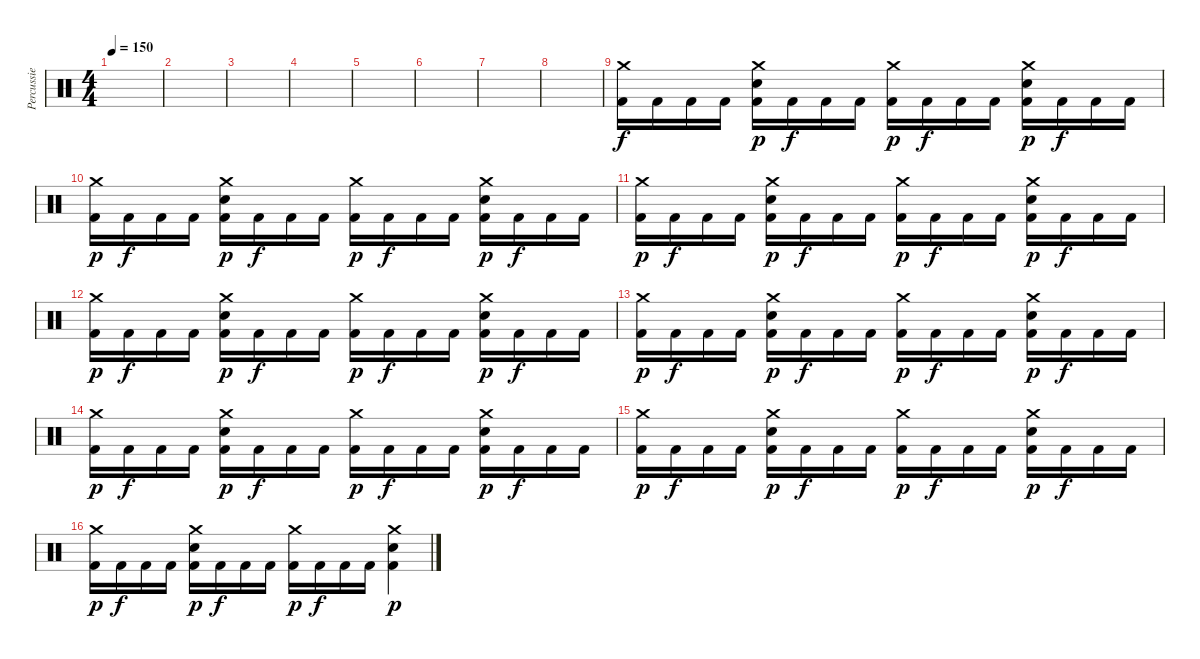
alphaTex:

\track ("Percussie" "Percussie") {instrument percussion}
\staff {score}
\articulation defaults
\ts (4 4)
\tempo 150
\clef neutral
\ks c
|
|
|
|
|
|
|
|
("Crash medium (hit)" "Kick (hit) 2").16 "Kick (hit) 2".16{dy f} "Kick (hit) 2".16 "Kick (hit) 2".16 ("Crash medium (hit)" "Electric Snare (hit)" "Kick (hit) 2").16{dy p} "Kick (hit) 2".16{dy f} "Kick (hit) 2".16 "Kick (hit) 2".16 ("Crash medium (hit)" "Kick (hit) 2").16{dy p} "Kick (hit) 2".16{dy f} "Kick (hit) 2".16 "Kick (hit) 2".16 ("Crash medium (hit)" "Electric Snare (hit)" "Kick (hit) 2").16{dy p} "Kick (hit) 2".16{dy f} "Kick (hit) 2".16 "Kick (hit) 2".16 |
("Crash medium (hit)" "Kick (hit) 2").16{dy p} "Kick (hit) 2".16{dy f} "Kick (hit) 2".16 "Kick (hit) 2".16 ("Crash medium (hit)" "Electric Snare (hit)" "Kick (hit) 2").16{dy p} "Kick (hit) 2".16{dy f} "Kick (hit) 2".16 "Kick (hit) 2".16 ("Crash medium (hit)" "Kick (hit) 2").16{dy p} "Kick (hit) 2".16{dy f} "Kick (hit) 2".16 "Kick (hit) 2".16 ("Crash medium (hit)" "Electric Snare (hit)" "Kick (hit) 2").16{dy p} "Kick (hit) 2".16{dy f} "Kick (hit) 2".16 "Kick (hit) 2".16 |
("Crash medium (hit)" "Kick (hit) 2").16{dy p} "Kick (hit) 2".16{dy f} "Kick (hit) 2".16 "Kick (hit) 2".16 ("Crash medium (hit)" "Electric Snare (hit)" "Kick (hit) 2").16{dy p} "Kick (hit) 2".16{dy f} "Kick (hit) 2".16 "Kick (hit) 2".16 ("Crash medium (hit)" "Kick (hit) 2").16{dy p} "Kick (hit) 2".16{dy f} "Kick (hit) 2".16 "Kick (hit) 2".16 ("Crash medium (hit)" "Electric Snare (hit)" "Kick (hit) 2").16{dy p} "Kick (hit) 2".16{dy f} "Kick (hit) 2".16 "Kick (hit) 2".16 |
("Crash medium (hit)" "Kick (hit) 2").16{dy p} "Kick (hit) 2".16{dy f} "Kick (hit) 2".16 "Kick (hit) 2".16 ("Crash medium (hit)" "Electric Snare (hit)" "Kick (hit) 2").16{dy p} "Kick (hit) 2".16{dy f} "Kick (hit) 2".16 "Kick (hit) 2".16 ("Crash medium (hit)" "Kick (hit) 2").16{dy p} "Kick (hit) 2".16{dy f} "Kick (hit) 2".16 "Kick (hit) 2".16 ("Crash medium (hit)" "Electric Snare (hit)" "Kick (hit) 2").16{dy p} "Kick (hit) 2".16{dy f} "Kick (hit) 2".16 "Kick (hit) 2".16 |
("Crash medium (hit)" "Kick (hit) 2").16{dy p} "Kick (hit) 2".16{dy f} "Kick (hit) 2".16 "Kick (hit) 2".16 ("Crash medium (hit)" "Electric Snare (hit)" "Kick (hit) 2").16{dy p} "Kick (hit) 2".16{dy f} "Kick (hit) 2".16 "Kick (hit) 2".16 ("Crash medium (hit)" "Kick (hit) 2").16{dy p} "Kick (hit) 2".16{dy f} "Kick (hit) 2".16 "Kick (hit) 2".16 ("Crash medium (hit)" "Electric Snare (hit)" "Kick (hit) 2").16{dy p} "Kick (hit) 2".16{dy f} "Kick (hit) 2".16 "Kick (hit) 2".16 |
("Crash medium (hit)" "Kick (hit) 2").16{dy p} "Kick (hit) 2".16{dy f} "Kick (hit) 2".16 "Kick (hit) 2".16 ("Crash medium (hit)" "Electric Snare (hit)" "Kick (hit) 2").16{dy p} "Kick (hit) 2".16{dy f} "Kick (hit) 2".16 "Kick (hit) 2".16 ("Crash medium (hit)" "Kick (hit) 2").16{dy p} "Kick (hit) 2".16{dy f} "Kick (hit) 2".16 "Kick (hit) 2".16 ("Crash medium (hit)" "Electric Snare (hit)" "Kick (hit) 2").16{dy p} "Kick (hit) 2".16{dy f} "Kick (hit) 2".16 "Kick (hit) 2".16 |
("Crash medium (hit)" "Kick (hit) 2").16{dy p} "Kick (hit) 2".16{dy f} "Kick (hit) 2".16 "Kick (hit) 2".16 ("Crash medium (hit)" "Electric Snare (hit)" "Kick (hit) 2").16{dy p} "Kick (hit) 2".16{dy f} "Kick (hit) 2".16 "Kick (hit) 2".16 ("Crash medium (hit)" "Kick (hit) 2").16{dy p} "Kick (hit) 2".16{dy f} "Kick (hit) 2".16 "Kick (hit) 2".16 ("Crash medium (hit)" "Electric Snare (hit)" "Kick (hit) 2").16{dy p} "Kick (hit) 2".16{dy f} "Kick (hit) 2".16 "Kick (hit) 2".16 |
("Crash medium (hit)" "Kick (hit) 2").16{dy p} "Kick (hit) 2".16{dy f} "Kick (hit) 2".16 "Kick (hit) 2".16 ("Crash medium (hit)" "Electric Snare (hit)" "Kick (hit) 2").16{dy p} "Kick (hit) 2".16{dy f} "Kick (hit) 2".16 "Kick (hit) 2".16 ("Crash medium (hit)" "Kick (hit) 2").16{dy p} "Kick (hit) 2".16{dy f} "Kick (hit) 2".16 "Kick (hit) 2".16 ("Crash medium (hit)" "Electric Snare (hit)" "Kick (hit) 2").4{dy p}
